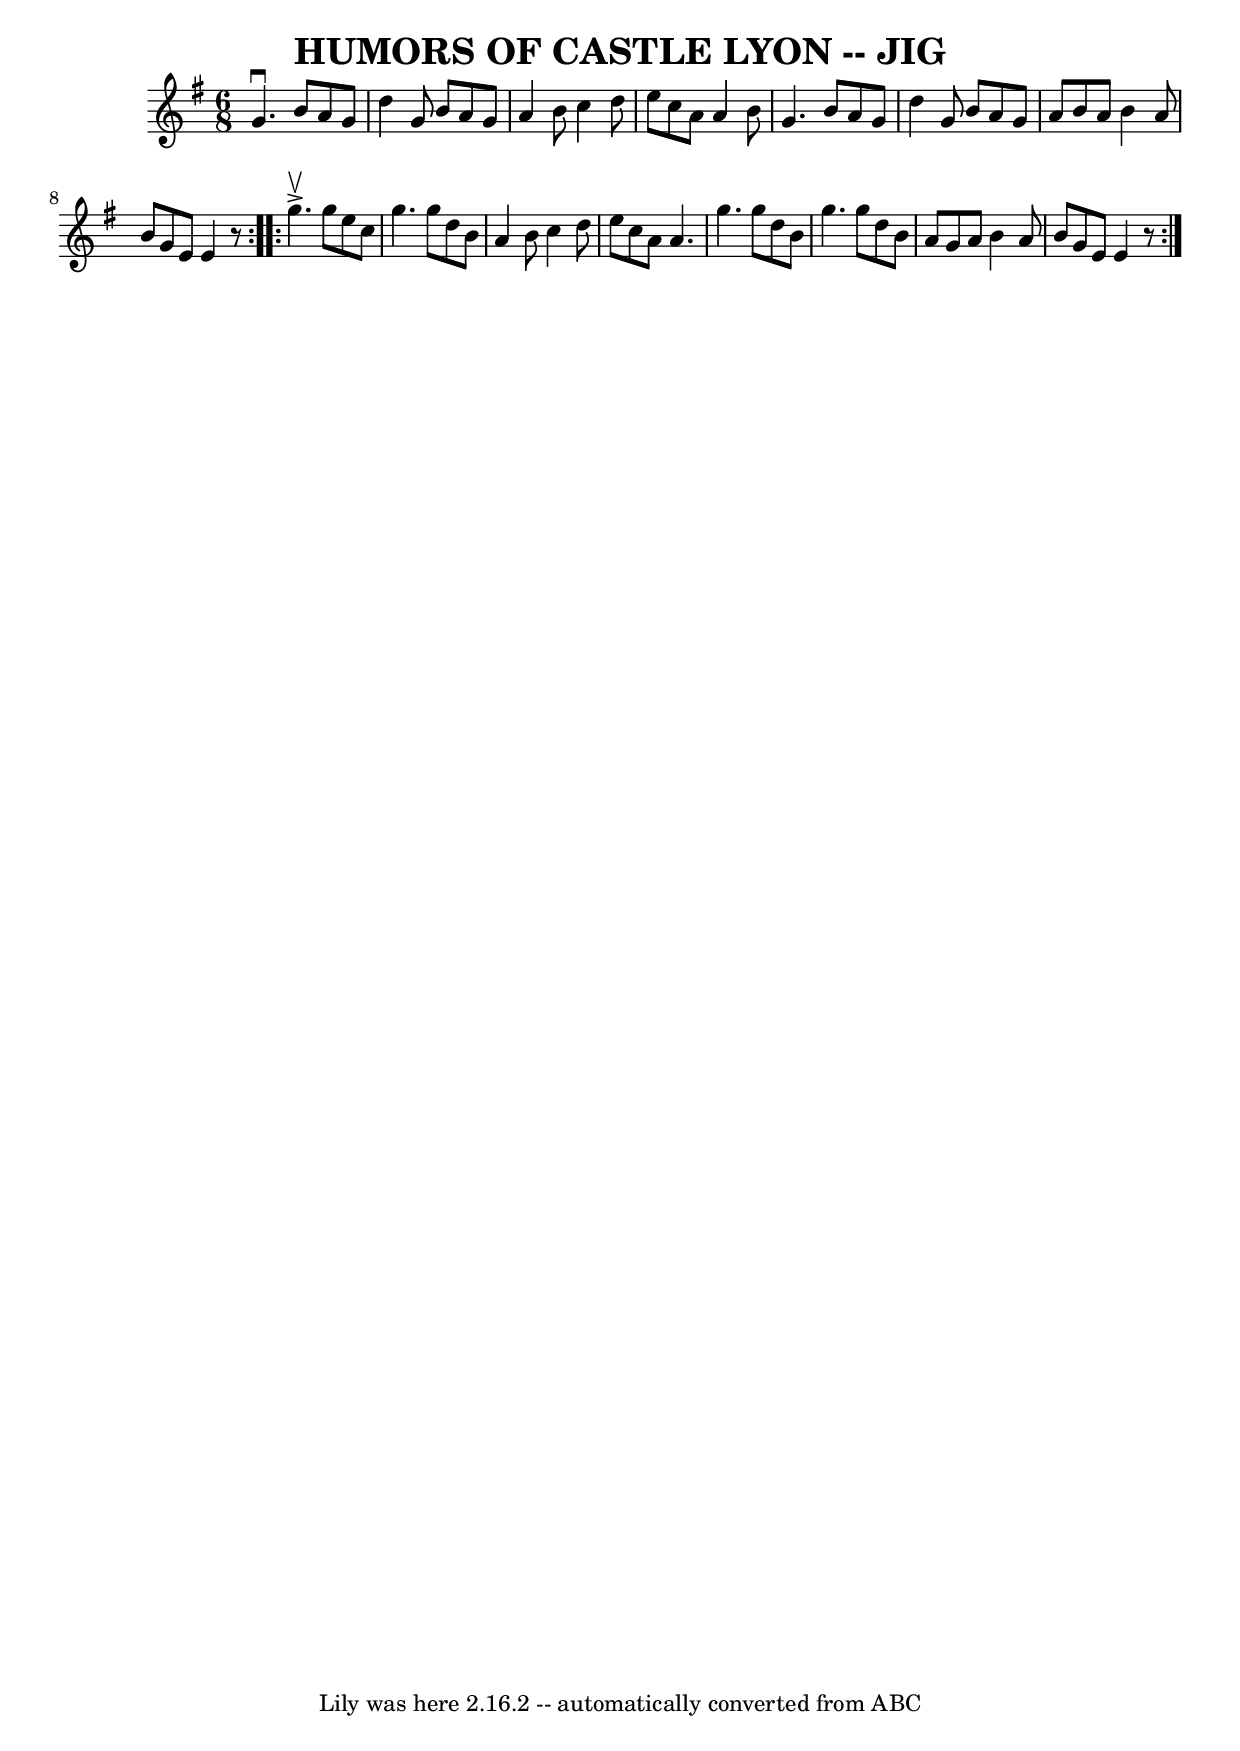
\version "2.16.2"
\include "Mammoth.ily"
\header {
  %% book = "Ryan's Mammoth Collection of Fiddle Tunes"
  crossRefNumber = "1"
  footnotes = ""
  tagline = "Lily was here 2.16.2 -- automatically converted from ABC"
  title = "HUMORS OF CASTLE LYON -- JIG"

}
voicedefault =  {



  \repeat volta 2 {

    \time 6/8      \key g \major g'4.^\downbow b'8 a'8 g'8      |
    d''4 g'8 b'8 a'8 g'8     |
    a'4 b'8 c''4 d''8     |
    e''8 c''8 a'8 a'4 b'8        |
    g'4. b'8 a'8 g'8     |
    d''4 g'8 b'8 a'8 g'8    |
    a'8 b'8 a'8 b'4 a'8     |
    b'8 g'8 e'8 e'4    r8   
  }     

  \repeat volta 2 {
    g''4.^\upbow^\accent g''8 e''8 c''8      |
    g''4. g''8 d''8 b'8     |
    a'4 b'8 c''4 d''8     |
    e''8 c''8 a'8 a'4.        |
    g''4. g''8 d''8 b'8     |
    g''4. g''8 d''8 b'8    |
    a'8 g'8 a'8 b'4 a'8     |
    b'8 g'8 e'8 e'4    r8   
  }   

}

\score{
  <<

    \context Staff="default"
    {
      \voicedefault 
      
    }

  >>
  \layout {
    
  }
  \midi {
  }

}
